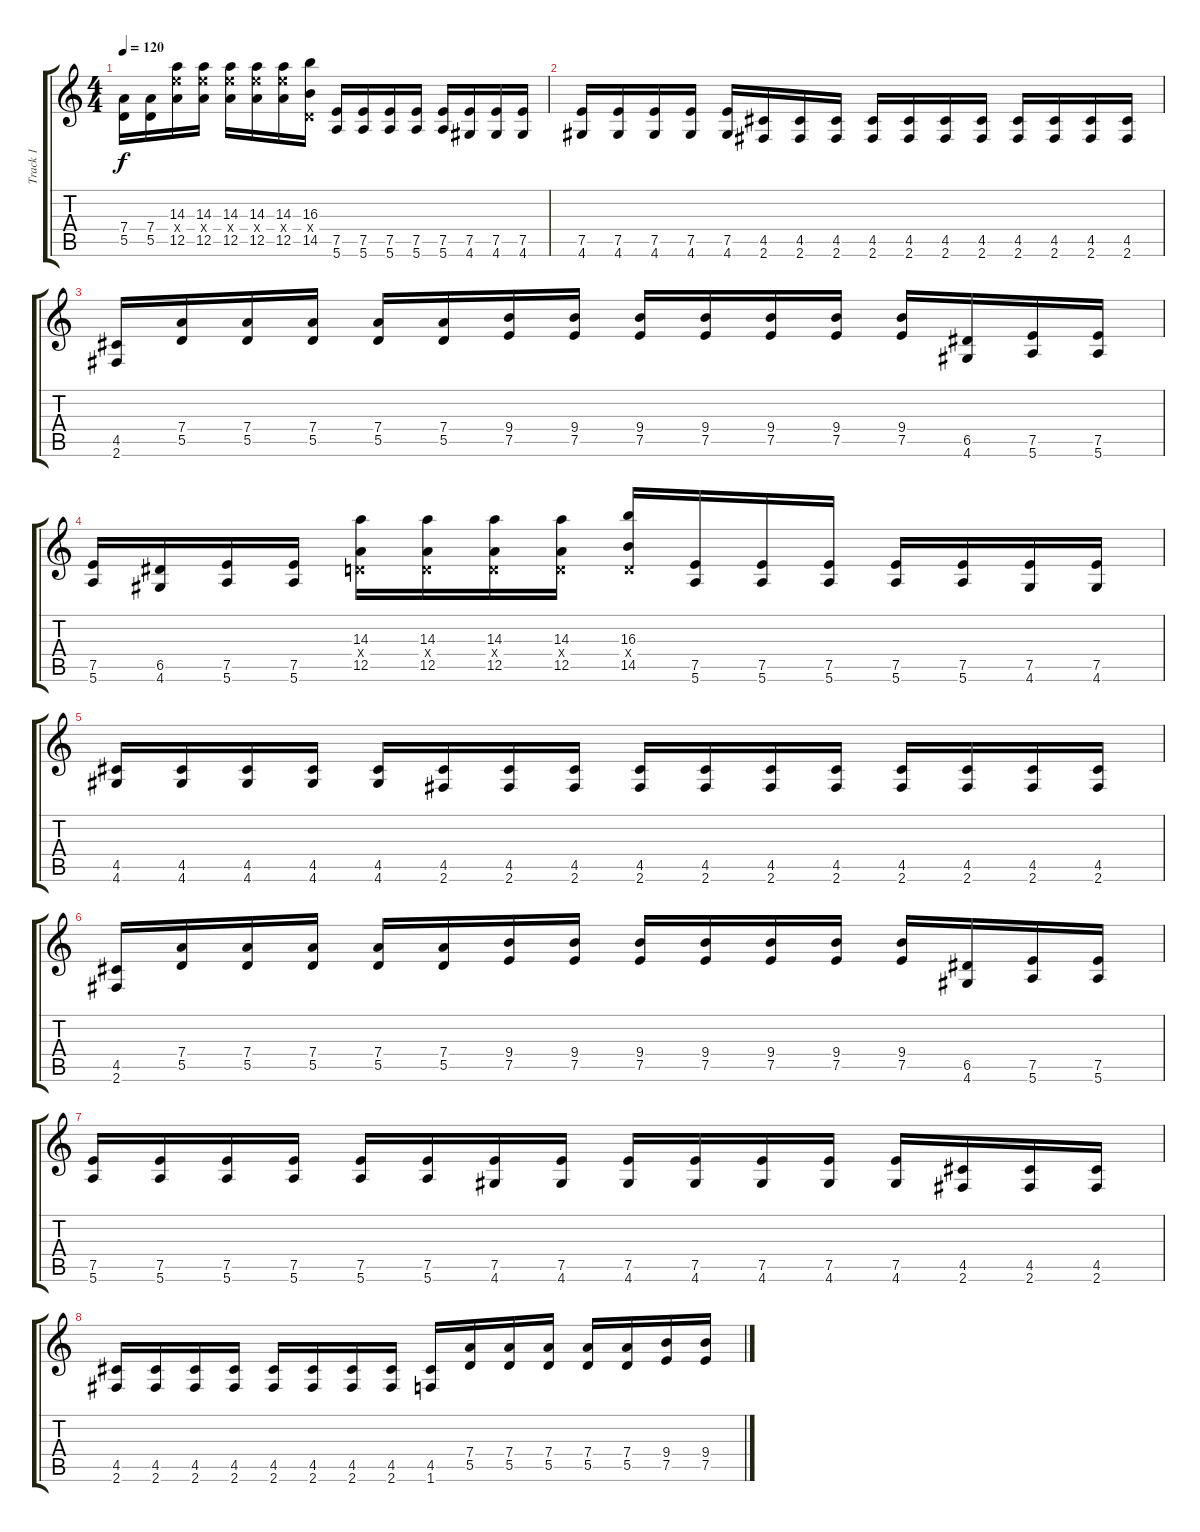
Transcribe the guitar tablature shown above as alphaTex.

\track ("Track 1" "Track 1") {instrument electricguitarclean}
\staff {score tabs}
\tuning (E4 B3 G3 D3 A2 E2) {hide}
\ts (4 4)
\tempo 120
\clef g2
\ks c
(7.4 5.5).16{dy f} (7.4 5.5).16 (14.3 14.4{x} 12.5).16 (14.3 14.4{x} 12.5).16 (14.3 14.4{x} 12.5).16 (14.3 14.4{x} 12.5).16 (14.3 14.4{x} 12.5).16 (16.3 0.4{x} 14.5).16 (7.5 5.6).16 (7.5 5.6).16 (7.5 5.6).16 (7.5 5.6).16 (7.5 5.6).16 (7.5 4.6).16 (7.5 4.6).16 (7.5 4.6).16 |
(7.5 4.6).16 (7.5 4.6).16 (7.5 4.6).16 (7.5 4.6).16 (7.5 4.6).16 (4.5 2.6).16 (4.5 2.6).16 (4.5 2.6).16 (4.5 2.6).16 (4.5 2.6).16 (4.5 2.6).16 (4.5 2.6).16 (4.5 2.6).16 (4.5 2.6).16 (4.5 2.6).16 (4.5 2.6).16 |
(4.5 2.6).16 (7.4 5.5).16 (7.4 5.5).16 (7.4 5.5).16 (7.4 5.5).16 (7.4 5.5).16 (9.4 7.5).16 (9.4 7.5).16 (9.4 7.5).16 (9.4 7.5).16 (9.4 7.5).16 (9.4 7.5).16 (9.4 7.5).16 (6.5 4.6).16 (7.5 5.6).16 (7.5 5.6).16 |
(7.5 5.6).16 (6.5 4.6).16 (7.5 5.6).16 (7.5 5.6).16 (14.3 0.4{x} 12.5).16 (14.3 0.4{x} 12.5).16 (14.3 0.4{x} 12.5).16 (14.3 0.4{x} 12.5).16 (16.3 0.4{x} 14.5).16 (7.5 5.6).16 (7.5 5.6).16 (7.5 5.6).16 (7.5 5.6).16 (7.5 5.6).16 (7.5 4.6).16 (7.5 4.6).16 |
(4.5 4.6).16 (4.5 4.6).16 (4.5 4.6).16 (4.5 4.6).16 (4.5 4.6).16 (4.5 2.6).16 (4.5 2.6).16 (4.5 2.6).16 (4.5 2.6).16 (4.5 2.6).16 (4.5 2.6).16 (4.5 2.6).16 (4.5 2.6).16 (4.5 2.6).16 (4.5 2.6).16 (4.5 2.6).16 |
(4.5 2.6).16 (7.4 5.5).16 (7.4 5.5).16 (7.4 5.5).16 (7.4 5.5).16 (7.4 5.5).16 (9.4 7.5).16 (9.4 7.5).16 (9.4 7.5).16 (9.4 7.5).16 (9.4 7.5).16 (9.4 7.5).16 (9.4 7.5).16 (6.5 4.6).16 (7.5 5.6).16 (7.5 5.6).16 |
(7.5 5.6).16 (7.5 5.6).16 (7.5 5.6).16 (7.5 5.6).16 (7.5 5.6).16 (7.5 5.6).16 (7.5 4.6).16 (7.5 4.6).16 (7.5 4.6).16 (7.5 4.6).16 (7.5 4.6).16 (7.5 4.6).16 (7.5 4.6).16 (4.5 2.6).16 (4.5 2.6).16 (4.5 2.6).16 |
(4.5 2.6).16 (4.5 2.6).16 (4.5 2.6).16 (4.5 2.6).16 (4.5 2.6).16 (4.5 2.6).16 (4.5 2.6).16 (4.5 2.6).16 (4.5 1.6).16 (7.4 5.5).16 (7.4 5.5).16 (7.4 5.5).16 (7.4 5.5).16 (7.4 5.5).16 (9.4 7.5).16 (9.4 7.5).16
